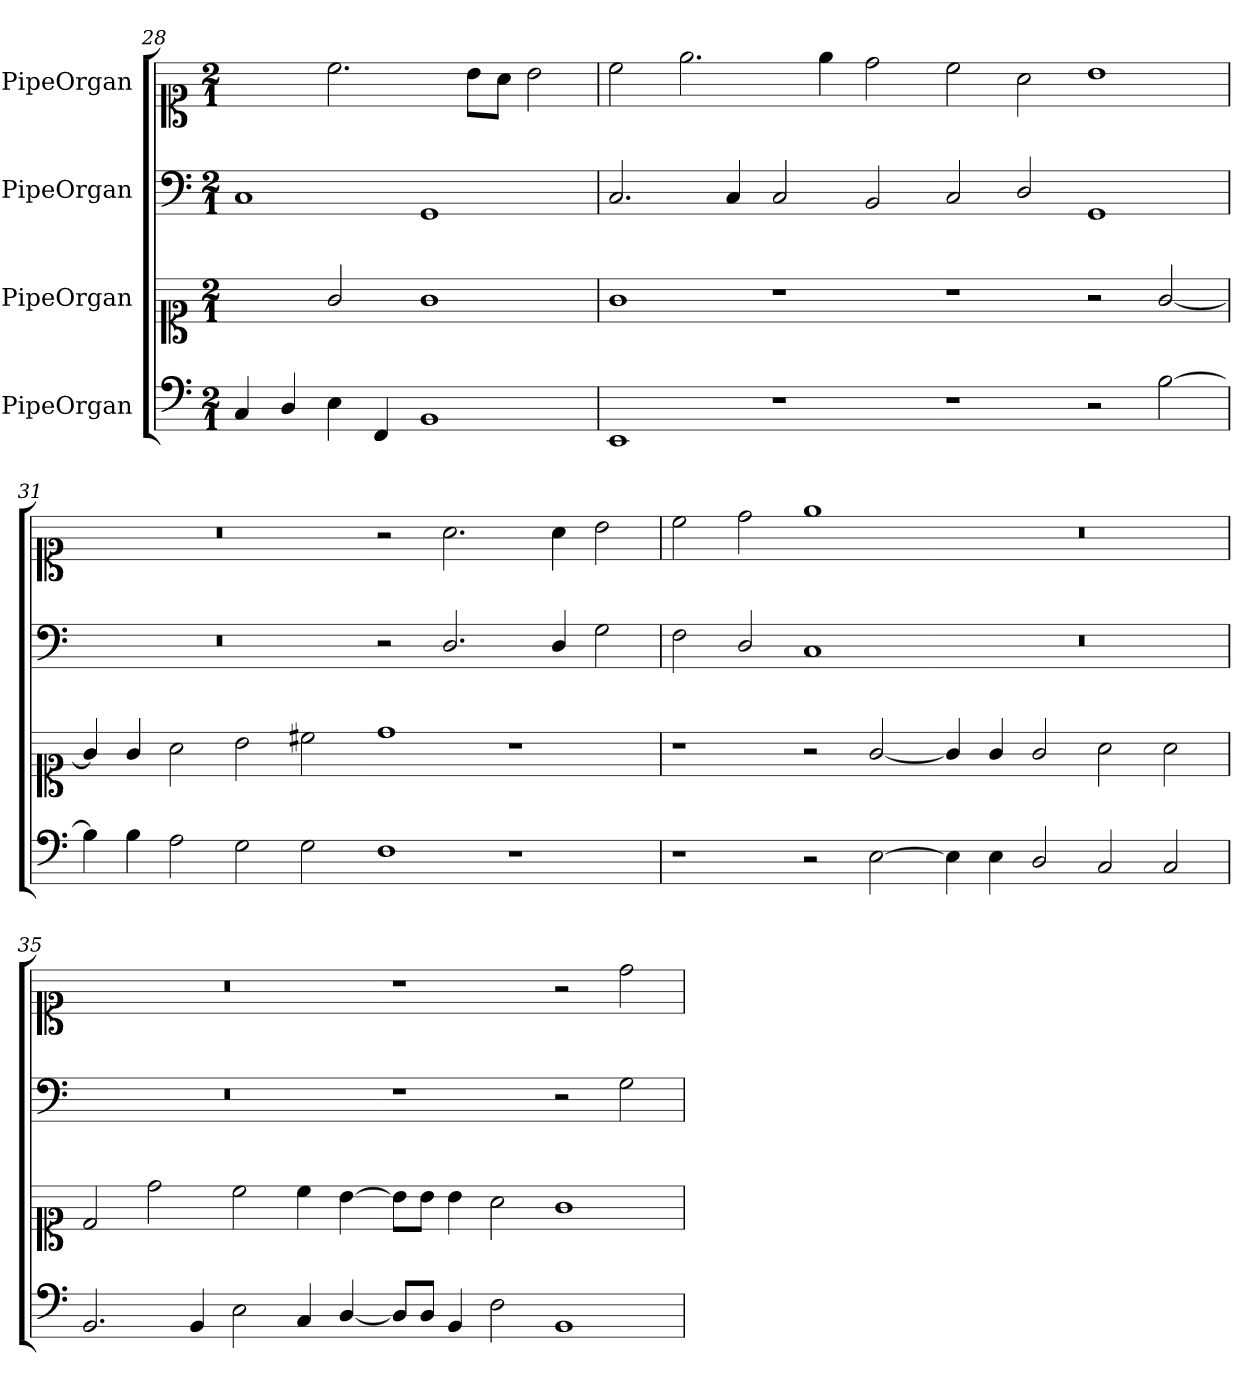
**kern	**kern	**kern	**kern
*part4	*part3	*part2	*part1
*staff4	*staff3	*staff2	*staff1
*I"PipeOrgan	*I"PipeOrgan	*I"PipeOrgan	*I"PipeOrgan
*clefF5	*clefC1	*clefF4	*clefC1
*k[]	*k[]	*k[]	*k[]
*M2/1	*M2/1	*M2/1	*M2/1
=28	=28	=28	=28
4AA/	2ryy	1C	2ryy
4BB/	.	.	.
4C\	2g/	.	2.cc\
4DD/	.	.	.
1GG	1g	1GG	.
.	.	.	8b\L
.	.	.	8a\J
.	.	.	2b\
=29	=29	=29	=29
1CC	1g	2.C/	2cc\
.	.	.	2.ee\
.	.	4C/	.
1r	1r	2C/	.
.	.	.	4ee\
.	.	2BB/	2dd\
=30-	=30-	=30-	=30-
1r	1r	2C/	2cc\
.	.	2D/	2a\
2r	2r	1GG	1b
[2G\	[2g/	.	.
=31	=31	=31	=31
4G!\]	4g!/]	0r	0r
4G\	4g/	.	.
2F\	2a\	.	.
2E\	2b\	.	.
2E\	2cc#X\	.	.
=32-	=32-	=32-	=32-
1D	1dd	2r	2r
.	.	2.D/	2.a\
1r	1r	.	.
.	.	4D/	4a\
.	.	2G\	2b\
=33	=33	=33	=33
1r	1r	2F\	2cc\
.	.	2D/	2dd\
2r	2r	1C	1ee
[2C\	[2g/	.	.
=34-	=34-	=34-	=34-
4C\]	4g/]	0r	0r
4C\	4g/	.	.
2BB/	2g/	.	.
2AA/	2a\	.	.
2AA/	2a\	.	.
=35	=35	=35	=35
2.GG/	2d/	0r	0r
.	2dd\	.	.
4GG/	.	.	.
2C\	2cc\	.	.
4AA/	4cc\	.	.
[4BB/	[4b\	.	.
=36-	=36-	=36-	=36-
8BB/L]	8b\L]	1r	1r
8BB/J	8b\J	.	.
4GG/	4b\	.	.
2D\	2a\	.	.
1GG	1g	2r	2r
.	.	2G\	2dd\
=	=	=	=
*-	*-	*-	*-
